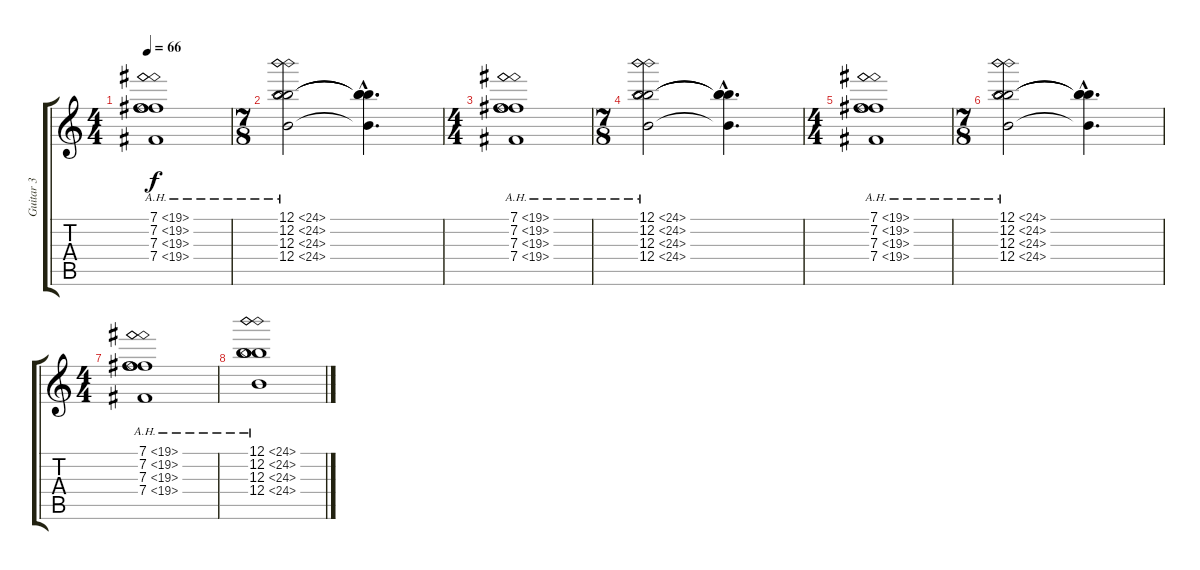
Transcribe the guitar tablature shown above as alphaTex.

\track ("Guitar 3" "Guitar 3") {instrument overdrivenguitar}
\staff {score tabs}
\tuning (B3 B3 B3 B2 E2 E2) {hide}
\ts (4 4)
\tempo 66
\clef g2
\ks c
(7.1{ah 12} 7.2{ah 12} 7.3{ah 12} 7.4{ah 12}).1{dy f} |
\ts (7 8)
(12.1{ah 12} 12.2{ah 12} 12.3{ah 12} 12.4{ah 12}).2 (12.1{hac t} 12.2{hac t} 12.3{hac t} 12.4{hac t}).4{d} |
\ts (4 4)
(7.1{ah 12} 7.2{ah 12} 7.3{ah 12} 7.4{ah 12}).1 |
\ts (7 8)
(12.1{ah 12} 12.2{ah 12} 12.3{ah 12} 12.4{ah 12}).2 (12.1{hac t} 12.2{hac t} 12.3{hac t} 12.4{hac t}).4{d} |
\ts (4 4)
(7.1{ah 12} 7.2{ah 12} 7.3{ah 12} 7.4{ah 12}).1 |
\ts (7 8)
(12.1{ah 12} 12.2{ah 12} 12.3{ah 12} 12.4{ah 12}).2 (12.1{hac t} 12.2{hac t} 12.3{hac t} 12.4{hac t}).4{d} |
\ts (4 4)
(7.1{ah 12} 7.2{ah 12} 7.3{ah 12} 7.4{ah 12}).1 |
(12.1{ah 12} 12.2{ah 12} 12.3{ah 12} 12.4{ah 12}).1
